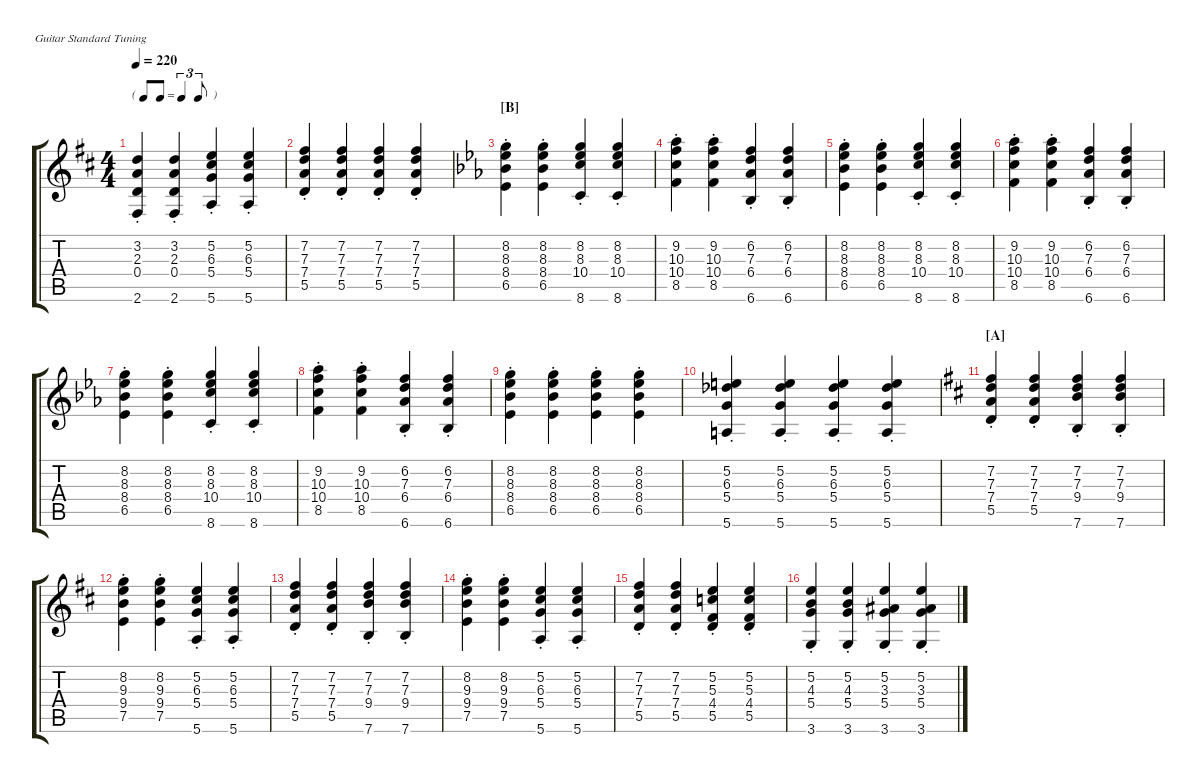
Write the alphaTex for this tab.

\hideDynamics
\singleTrackTrackNamePolicy hidden
\multiTrackTrackNamePolicy hidden
\firstSystemTrackNameOrientation horizontal
\otherSystemsTrackNameOrientation horizontal
\track ("Guitar III" "Gtr. III") {instrument acousticguitarsteel}
\staff {score tabs}
\tuning (E4 B3 G3 D3 A2 E2)
\ts (4 4)
\tf triplet8th
\tempo 220
\clef g2
\scale
0.25
\ks d
(2.6{st} 0.4{st} 2.3{st} 3.2{st}).4{dy mf} (3.2{st} 2.3{st} 0.4{st} 2.6{st}).4 (5.6{st} 5.4{st} 6.3{st} 5.2{st}).4 (5.2{st} 6.3{st} 5.4{st} 5.6{st}).4 |
\scale
0.25 (5.5{st} 7.2{st} 7.3{st} 7.4{st}).4 (7.2{st} 7.3{st} 7.4{st} 5.5{st}).4 (5.5{st} 7.2{st} 7.3{st} 7.4{st}).4 (7.2{st} 7.3{st} 7.4{st} 5.5{st}).4 |
\section ("B" "")
\scale
0.25
\ks eb
(6.5{st} 8.2{st} 8.3{st} 8.4{st}).4 (8.2{st} 8.3{st} 8.4{st} 6.5{st}).4 (8.6{st} 10.4{st} 8.3{st} 8.2{st}).4 (8.2{st} 8.3{st} 10.4{st} 8.6{st}).4 |
\scale
0.25 (8.5{st} 10.4{st} 10.3{st} 9.2{st}).4 (9.2{st} 10.3{st} 10.4{st} 8.5{st}).4 (6.6{st} 6.2{st} 7.3{st} 6.4{st}).4 (6.2{st} 7.3{st} 6.4{st} 6.6{st}).4 |
\scale
0.25 (6.5{st} 8.2{st} 8.3{st} 8.4{st}).4 (8.2{st} 8.3{st} 8.4{st} 6.5{st}).4 (8.6{st} 10.4{st} 8.3{st} 8.2{st}).4 (8.2{st} 8.3{st} 10.4{st} 8.6{st}).4 |
\scale
0.25 (8.5{st} 10.4{st} 10.3{st} 9.2{st}).4 (9.2{st} 10.3{st} 10.4{st} 8.5{st}).4 (6.6{st} 6.2{st} 7.3{st} 6.4{st}).4 (6.2{st} 7.3{st} 6.4{st} 6.6{st}).4 |
\scale
0.25 (6.5{st} 8.2{st} 8.3{st} 8.4{st}).4 (8.2{st} 8.3{st} 8.4{st} 6.5{st}).4 (8.6{st} 10.4{st} 8.3{st} 8.2{st}).4 (8.2{st} 8.3{st} 10.4{st} 8.6{st}).4 |
\scale
0.25 (8.5{st} 10.4{st} 10.3{st} 9.2{st}).4 (9.2{st} 10.3{st} 10.4{st} 8.5{st}).4 (6.6{st} 6.2{st} 7.3{st} 6.4{st}).4 (6.2{st} 7.3{st} 6.4{st} 6.6{st}).4 |
\scale
0.25 (6.5{st} 8.2{st} 8.3{st} 8.4{st}).4 (8.2{st} 8.3{st} 8.4{st} 6.5{st}).4 (6.5{st} 8.2{st} 8.3{st} 8.4{st}).4 (8.2{st} 8.3{st} 8.4{st} 6.5{st}).4 |
\scale
0.25 (5.6{st} 5.4{st} 6.3{st} 5.2{st}).4 (5.2{st} 6.3{st} 5.4{st} 5.6{st}).4 (5.6{st} 5.4{st} 6.3{st} 5.2{st}).4 (5.2{st} 6.3{st} 5.4{st} 5.6{st}).4 |
\section ("A" "")
\scale
0.25
\ks d
(5.5{st} 7.4{st} 7.3{st} 7.2{st}).4 (7.2{st} 7.3{st} 7.4{st} 5.5{st}).4 (7.6{st} 9.4{st} 7.3{st} 7.2{st}).4 (7.2{st} 7.3{st} 9.4{st} 7.6{st}).4 |
\scale
0.25 (7.5{st} 9.4{st} 9.3{st} 8.2{st}).4 (8.2{st} 9.3{st} 9.4{st} 7.5{st}).4 (5.6{st} 5.4{st} 6.3{st} 5.2{st}).4 (5.2{st} 6.3{st} 5.4{st} 5.6{st}).4 |
\scale
0.25 (5.5{st} 7.4{st} 7.3{st} 7.2{st}).4 (7.2{st} 7.3{st} 7.4{st} 5.5{st}).4 (7.6{st} 9.4{st} 7.3{st} 7.2{st}).4 (7.2{st} 7.3{st} 9.4{st} 7.6{st}).4 |
\scale
0.25 (7.5{st} 9.4{st} 9.3{st} 8.2{st}).4 (8.2{st} 9.3{st} 9.4{st} 7.5{st}).4 (5.6{st} 5.4{st} 6.3{st} 5.2{st}).4 (5.2{st} 6.3{st} 5.4{st} 5.6{st}).4 |
\scale
0.25 (5.5{st} 7.4{st} 7.3{st} 7.2{st}).4 (7.2{st} 7.3{st} 7.4{st} 5.5{st}).4 (5.5{st} 4.4{st} 5.3{st} 5.2{st}).4 (5.2{st} 5.3{st} 4.4{st} 5.5{st}).4 |
\scale
0.25 (3.6{st} 5.4{st} 4.3{st} 5.2{st}).4 (5.2{st} 4.3{st} 5.4{st} 3.6{st}).4 (3.6{st} 5.4{st} 3.3{st} 5.2{st}).4 (5.2{st} 3.3{st} 5.4{st} 3.6{st}).4
